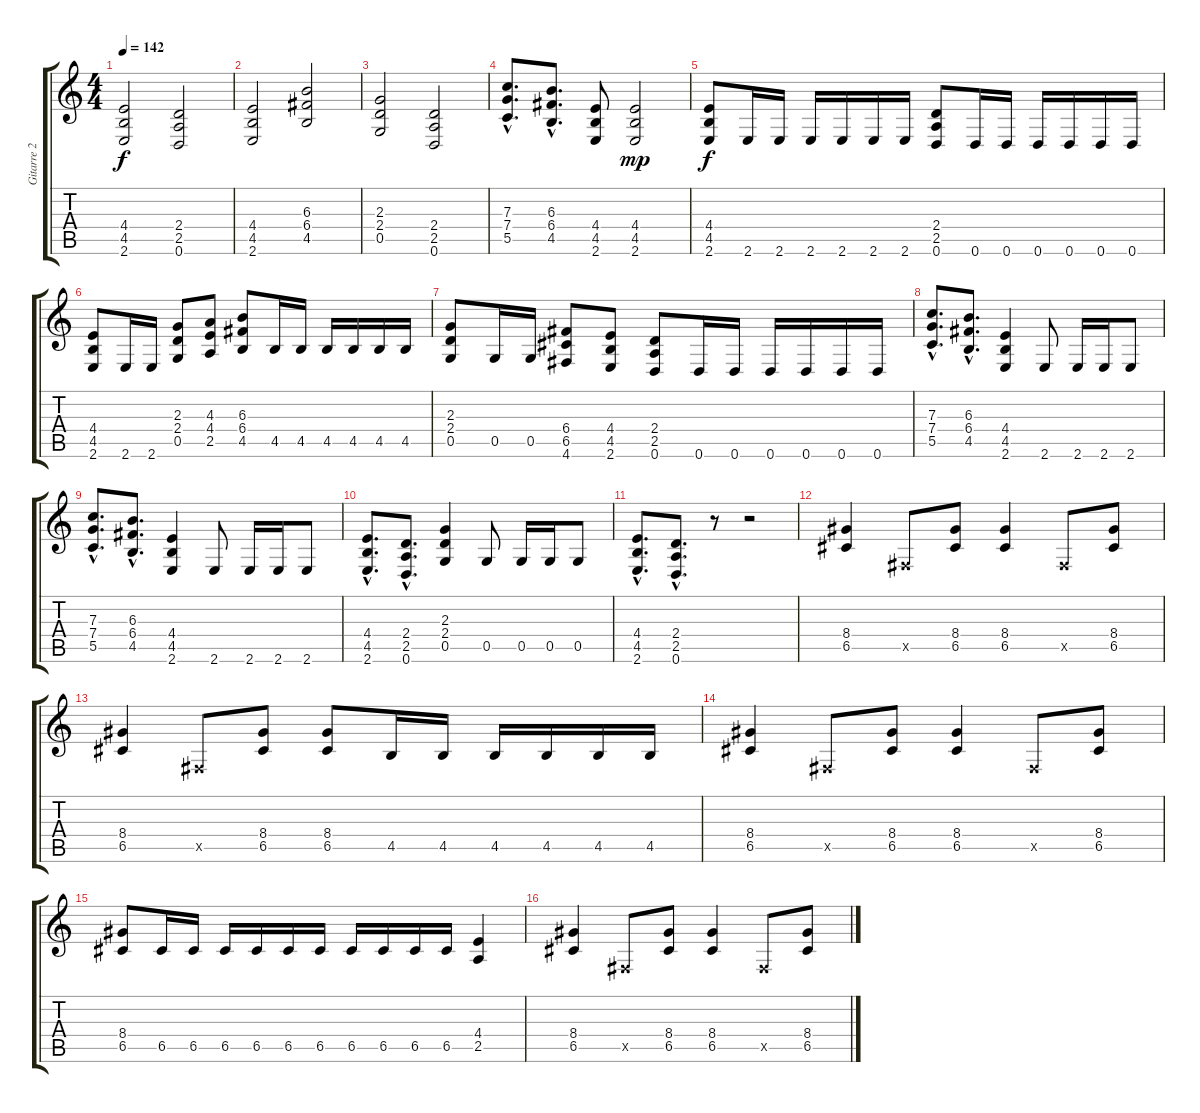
\track ("Gitarre 2" "Gitarre 2") {instrument distortionguitar}
\staff {score tabs}
\tuning (D4 A3 F3 C3 G2 D2) {hide}
\ts (4 4)
\tempo 142
\clef g2
\ks c
(4.4 4.5 2.6).2{dy f} (2.4 2.5 0.6).2 |
(4.4 4.5 2.6).2 (6.3 6.4 4.5).2 |
(2.3 2.4 0.5).2 (2.4 2.5 0.6).2 |
(7.3{hac} 7.4{hac} 5.5{hac}).8{d} (6.3{hac} 6.4{hac} 4.5{hac}).8{d} (4.4 4.5 2.6).8 (4.4 4.5 2.6).2{dy mp} |
(4.4 4.5 2.6).8{dy f} 2.6.16 2.6.16 2.6.16 2.6.16 2.6.16 2.6.16 (2.4 2.5 0.6).8 0.6.16 0.6.16 0.6.16 0.6.16 0.6.16 0.6.16 |
(4.4 4.5 2.6).8 2.6.16 2.6.16 (2.3 2.4 0.5).8 (4.3 4.4 2.5).8 (6.3 6.4 4.5).8 4.5.16 4.5.16 4.5.16 4.5.16 4.5.16 4.5.16 |
(2.3 2.4 0.5).8 0.5.16 0.5.16 (6.4 6.5 4.6).8 (4.4 4.5 2.6).8 (2.4 2.5 0.6).8 0.6.16 0.6.16 0.6.16 0.6.16 0.6.16 0.6.16 |
(7.3{hac} 7.4{hac} 5.5{hac}).8{d} (6.3{hac} 6.4{hac} 4.5{hac}).8{d} (4.4 4.5 2.6).4 2.6.8 2.6.16 2.6.16 2.6.8 |
(7.3{hac} 7.4{hac} 5.5{hac}).8{d} (6.3{hac} 6.4{hac} 4.5{hac}).8{d} (4.4 4.5 2.6).4 2.6.8 2.6.16 2.6.16 2.6.8 |
(4.4{hac} 4.5{hac} 2.6{hac}).8{d} (2.4{hac} 2.5{hac} 0.6{hac}).8{d} (2.3 2.4 0.5).4 0.5.8 0.5.16 0.5.16 0.5.8 |
(4.4{hac} 4.5{hac} 2.6{hac}).8{d} (2.4{hac} 2.5{hac} 0.6{hac}).8{d} r.8 r.2 |
(8.4 6.5).4 -1.5{x}.8 (8.4 6.5).8 (8.4 6.5).4 -1.5{x}.8 (8.4 6.5).8 |
(8.4 6.5).4 -1.5{x}.8 (8.4 6.5).8 (8.4 6.5).8 4.5.16 4.5.16 4.5.16 4.5.16 4.5.16 4.5.16 |
(8.4 6.5).4 -1.5{x}.8 (8.4 6.5).8 (8.4 6.5).4 -1.5{x}.8 (8.4 6.5).8 |
(8.4 6.5).8 6.5.16 6.5.16 6.5.16 6.5.16 6.5.16 6.5.16 6.5.16 6.5.16 6.5.16 6.5.16 (4.4 2.5).4 |
(8.4 6.5).4 -1.5{x}.8 (8.4 6.5).8 (8.4 6.5).4 -1.5{x}.8 (8.4 6.5).8
